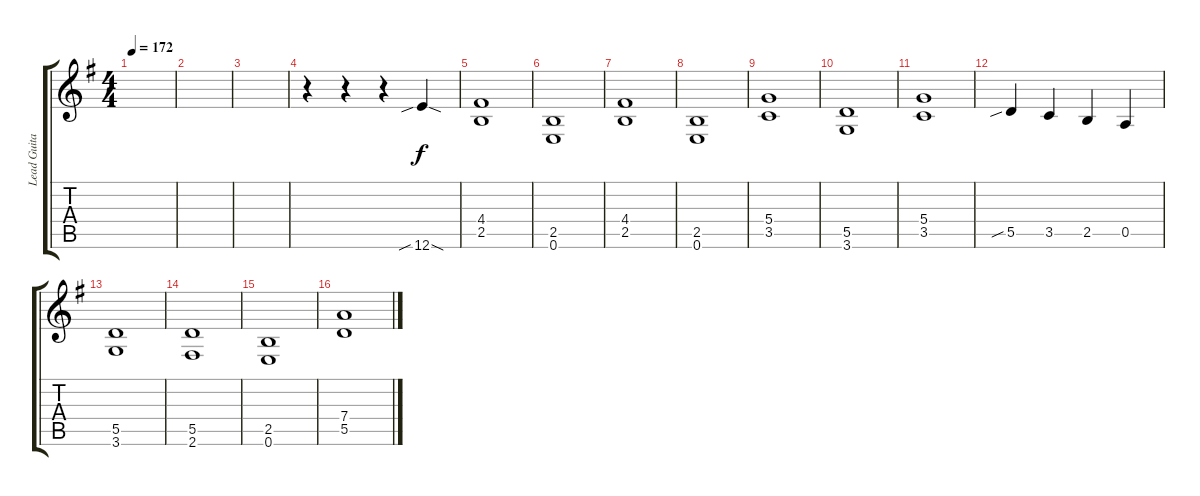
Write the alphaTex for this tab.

\track ("Lead Guitar I" "Lead Guita") {instrument overdrivenguitar}
\staff {score tabs}
\tuning (E4 B3 G3 D3 A2 E2) {hide}
\ts (4 4)
\tempo 172
\clef g2
\ks eminor
|
|
|
r.4 r.4 r.4 12.6{sib sod}.4 |
(4.4 2.5).1 |
(2.5 0.6).1 |
(4.4 2.5).1 |
(2.5 0.6).1 |
(5.4 3.5).1 |
(5.5 3.6).1 |
(5.4 3.5).1 |
5.5{sib}.4 3.5.4 2.5.4 0.5.4 |
(5.5 3.6).1 |
(5.5 2.6).1 |
(2.5 0.6).1 |
(7.4 5.5).1
